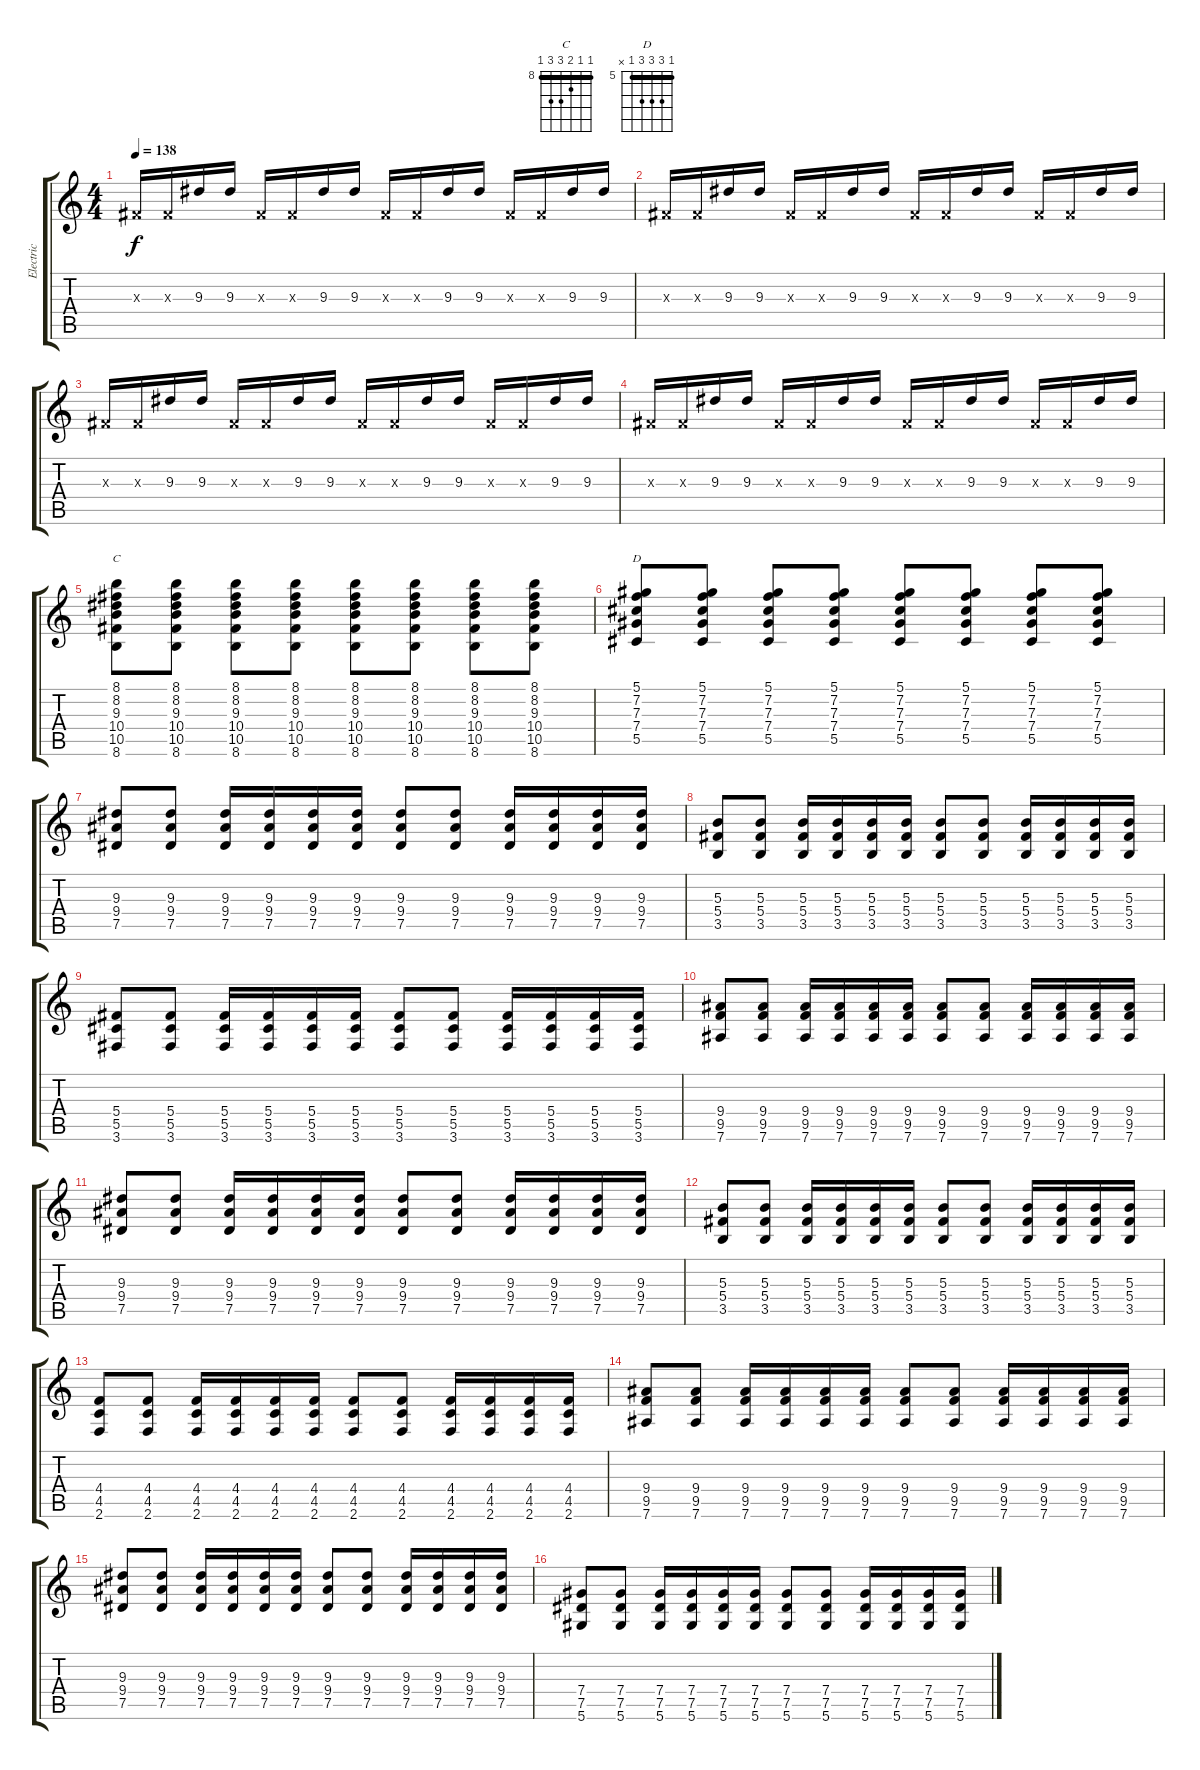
\track ("Electric" "Electric") {instrument distortionguitar}
\staff {score tabs}
\tuning (Eb4 Bb3 Gb3 Db3 Ab2 Eb2) {hide}
\chord ("C" 8 8 9 10 10 8) {firstfret 8 barre 8}
\chord ("D" 5 7 7 7 5 x) {firstfret 5 barre 5}
\ts (4 4)
\tempo 138
\clef g2
\ks c
0.3{x}.16{dy f} 0.3{x}.16 9.3.16 9.3.16 0.3{x}.16 0.3{x}.16 9.3.16 9.3.16 0.3{x}.16 0.3{x}.16 9.3.16 9.3.16 0.3{x}.16 0.3{x}.16 9.3.16 9.3.16 |
0.3{x}.16 0.3{x}.16 9.3.16 9.3.16 0.3{x}.16 0.3{x}.16 9.3.16 9.3.16 0.3{x}.16 0.3{x}.16 9.3.16 9.3.16 0.3{x}.16 0.3{x}.16 9.3.16 9.3.16 |
0.3{x}.16 0.3{x}.16 9.3.16 9.3.16 0.3{x}.16 0.3{x}.16 9.3.16 9.3.16 0.3{x}.16 0.3{x}.16 9.3.16 9.3.16 0.3{x}.16 0.3{x}.16 9.3.16 9.3.16 |
0.3{x}.16 0.3{x}.16 9.3.16 9.3.16 0.3{x}.16 0.3{x}.16 9.3.16 9.3.16 0.3{x}.16 0.3{x}.16 9.3.16 9.3.16 0.3{x}.16 0.3{x}.16 9.3.16 9.3.16 |
(8.1 8.2 9.3 10.4 10.5 8.6).8{ch "C" volume 9} (8.1 8.2 9.3 10.4 10.5 8.6).8{volume 13} (8.1 8.2 9.3 10.4 10.5 8.6).8 (8.1 8.2 9.3 10.4 10.5 8.6).8 (8.1 8.2 9.3 10.4 10.5 8.6).8 (8.1 8.2 9.3 10.4 10.5 8.6).8 (8.1 8.2 9.3 10.4 10.5 8.6).8 (8.1 8.2 9.3 10.4 10.5 8.6).8 |
(5.1 7.2 7.3 7.4 5.5).8{ch "D"} (5.1 7.2 7.3 7.4 5.5).8 (5.1 7.2 7.3 7.4 5.5).8 (5.1 7.2 7.3 7.4 5.5).8 (5.1 7.2 7.3 7.4 5.5).8 (5.1 7.2 7.3 7.4 5.5).8 (5.1 7.2 7.3 7.4 5.5).8 (5.1 7.2 7.3 7.4 5.5).8 |
(9.3 9.4 7.5).8 (9.3 9.4 7.5).8 (9.3 9.4 7.5).16 (9.3 9.4 7.5).16 (9.3 9.4 7.5).16 (9.3 9.4 7.5).16 (9.3 9.4 7.5).8 (9.3 9.4 7.5).8 (9.3 9.4 7.5).16 (9.3 9.4 7.5).16 (9.3 9.4 7.5).16 (9.3 9.4 7.5).16 |
(5.3 5.4 3.5).8 (5.3 5.4 3.5).8 (5.3 5.4 3.5).16 (5.3 5.4 3.5).16 (5.3 5.4 3.5).16 (5.3 5.4 3.5).16 (5.3 5.4 3.5).8 (5.3 5.4 3.5).8 (5.3 5.4 3.5).16 (5.3 5.4 3.5).16 (5.3 5.4 3.5).16 (5.3 5.4 3.5).16 |
(5.4 5.5 3.6).8 (5.4 5.5 3.6).8 (5.4 5.5 3.6).16 (5.4 5.5 3.6).16 (5.4 5.5 3.6).16 (5.4 5.5 3.6).16 (5.4 5.5 3.6).8 (5.4 5.5 3.6).8 (5.4 5.5 3.6).16 (5.4 5.5 3.6).16 (5.4 5.5 3.6).16 (5.4 5.5 3.6).16 |
(9.4 9.5 7.6).8 (9.4 9.5 7.6).8 (9.4 9.5 7.6).16 (9.4 9.5 7.6).16 (9.4 9.5 7.6).16 (9.4 9.5 7.6).16 (9.4 9.5 7.6).8 (9.4 9.5 7.6).8 (9.4 9.5 7.6).16 (9.4 9.5 7.6).16 (9.4 9.5 7.6).16 (9.4 9.5 7.6).16 |
(9.3 9.4 7.5).8 (9.3 9.4 7.5).8 (9.3 9.4 7.5).16 (9.3 9.4 7.5).16 (9.3 9.4 7.5).16 (9.3 9.4 7.5).16 (9.3 9.4 7.5).8 (9.3 9.4 7.5).8 (9.3 9.4 7.5).16 (9.3 9.4 7.5).16 (9.3 9.4 7.5).16 (9.3 9.4 7.5).16 |
(5.3 5.4 3.5).8 (5.3 5.4 3.5).8 (5.3 5.4 3.5).16 (5.3 5.4 3.5).16 (5.3 5.4 3.5).16 (5.3 5.4 3.5).16 (5.3 5.4 3.5).8 (5.3 5.4 3.5).8 (5.3 5.4 3.5).16 (5.3 5.4 3.5).16 (5.3 5.4 3.5).16 (5.3 5.4 3.5).16 |
(4.4 4.5 2.6).8 (4.4 4.5 2.6).8 (4.4 4.5 2.6).16 (4.4 4.5 2.6).16 (4.4 4.5 2.6).16 (4.4 4.5 2.6).16 (4.4 4.5 2.6).8 (4.4 4.5 2.6).8 (4.4 4.5 2.6).16 (4.4 4.5 2.6).16 (4.4 4.5 2.6).16 (4.4 4.5 2.6).16 |
(9.4 9.5 7.6).8 (9.4 9.5 7.6).8 (9.4 9.5 7.6).16 (9.4 9.5 7.6).16 (9.4 9.5 7.6).16 (9.4 9.5 7.6).16 (9.4 9.5 7.6).8 (9.4 9.5 7.6).8 (9.4 9.5 7.6).16 (9.4 9.5 7.6).16 (9.4 9.5 7.6).16 (9.4 9.5 7.6).16 |
(9.3 9.4 7.5).8 (9.3 9.4 7.5).8 (9.3 9.4 7.5).16 (9.3 9.4 7.5).16 (9.3 9.4 7.5).16 (9.3 9.4 7.5).16 (9.3 9.4 7.5).8 (9.3 9.4 7.5).8 (9.3 9.4 7.5).16 (9.3 9.4 7.5).16 (9.3 9.4 7.5).16 (9.3 9.4 7.5).16 |
(7.4 7.5 5.6).8 (7.4 7.5 5.6).8 (7.4 7.5 5.6).16 (7.4 7.5 5.6).16 (7.4 7.5 5.6).16 (7.4 7.5 5.6).16 (7.4 7.5 5.6).8 (7.4 7.5 5.6).8 (7.4 7.5 5.6).16 (7.4 7.5 5.6).16 (7.4 7.5 5.6).16 (7.4 7.5 5.6).16
